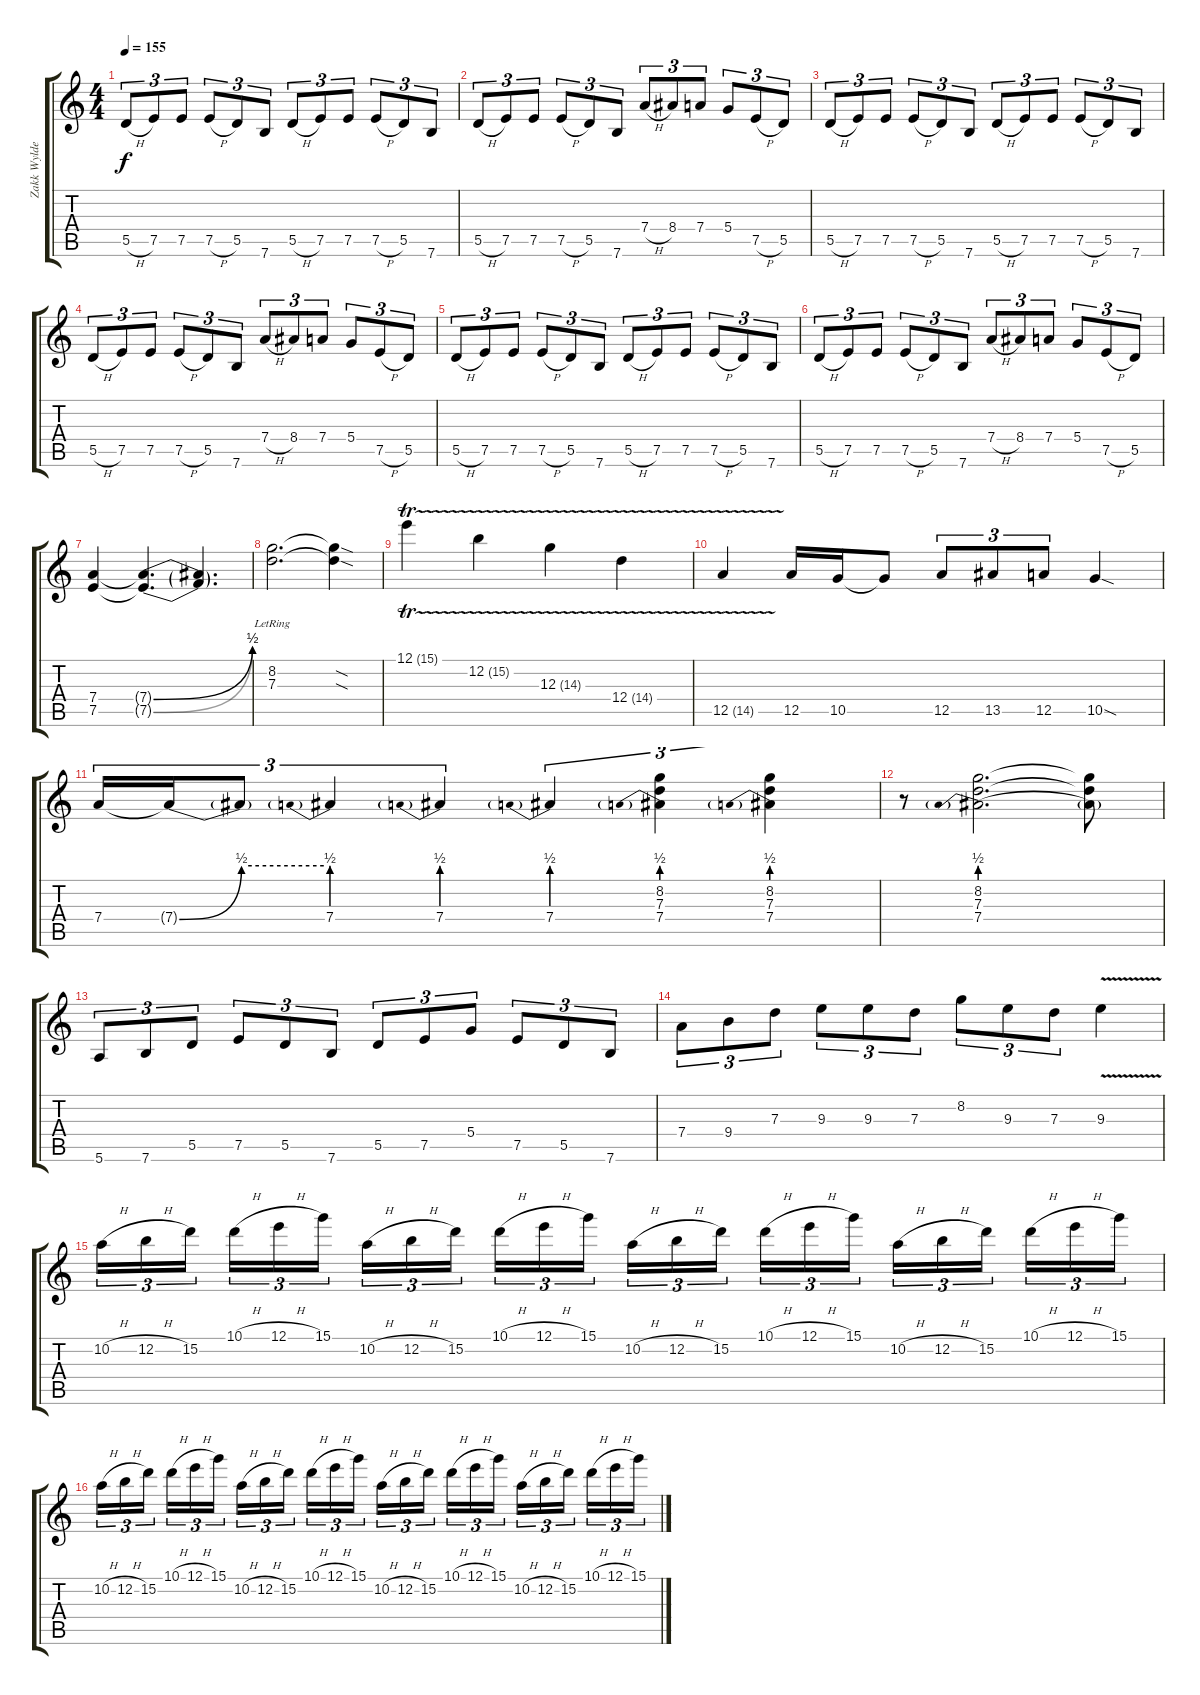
\track ("Zakk Wylde Guitar 1" "Zakk Wylde") {instrument distortionguitar}
\staff {score tabs}
\tuning (E4 B3 G3 D3 A2 E2) {hide}
\ts (4 4)
\tempo 155
\clef g2
\ks c
5.5{h}.8{tu (3 2) dy f} 7.5.8{tu (3 2)} 7.5.8{tu (3 2)} 7.5{h}.8{tu (3 2)} 5.5.8{tu (3 2)} 7.6.8{tu (3 2)} 5.5{h}.8{tu (3 2)} 7.5.8{tu (3 2)} 7.5.8{tu (3 2)} 7.5{h}.8{tu (3 2)} 5.5.8{tu (3 2)} 7.6.8{tu (3 2)} |
5.5{h}.8{tu (3 2)} 7.5.8{tu (3 2)} 7.5.8{tu (3 2)} 7.5{h}.8{tu (3 2)} 5.5.8{tu (3 2)} 7.6.8{tu (3 2)} 7.4{h}.8{tu (3 2)} 8.4.8{tu (3 2)} 7.4.8{tu (3 2)} 5.4.8{tu (3 2)} 7.5{h}.8{tu (3 2)} 5.5.8{tu (3 2)} |
5.5{h}.8{tu (3 2)} 7.5.8{tu (3 2)} 7.5.8{tu (3 2)} 7.5{h}.8{tu (3 2)} 5.5.8{tu (3 2)} 7.6.8{tu (3 2)} 5.5{h}.8{tu (3 2)} 7.5.8{tu (3 2)} 7.5.8{tu (3 2)} 7.5{h}.8{tu (3 2)} 5.5.8{tu (3 2)} 7.6.8{tu (3 2)} |
5.5{h}.8{tu (3 2)} 7.5.8{tu (3 2)} 7.5.8{tu (3 2)} 7.5{h}.8{tu (3 2)} 5.5.8{tu (3 2)} 7.6.8{tu (3 2)} 7.4{h}.8{tu (3 2)} 8.4.8{tu (3 2)} 7.4.8{tu (3 2)} 5.4.8{tu (3 2)} 7.5{h}.8{tu (3 2)} 5.5.8{tu (3 2)} |
5.5{h}.8{tu (3 2)} 7.5.8{tu (3 2)} 7.5.8{tu (3 2)} 7.5{h}.8{tu (3 2)} 5.5.8{tu (3 2)} 7.6.8{tu (3 2)} 5.5{h}.8{tu (3 2)} 7.5.8{tu (3 2)} 7.5.8{tu (3 2)} 7.5{h}.8{tu (3 2)} 5.5.8{tu (3 2)} 7.6.8{tu (3 2)} |
5.5{h}.8{tu (3 2)} 7.5.8{tu (3 2)} 7.5.8{tu (3 2)} 7.5{h}.8{tu (3 2)} 5.5.8{tu (3 2)} 7.6.8{tu (3 2)} 7.4{h}.8{tu (3 2)} 8.4.8{tu (3 2)} 7.4.8{tu (3 2)} 5.4.8{tu (3 2)} 7.5{h}.8{tu (3 2)} 5.5.8{tu (3 2)} |
(7.4 7.5).4 (7.4{be (bend 0 0 60 2) t} 7.5{be (bend 0 0 60 2) t}).4{d} (7.4{t} 7.5{t}).4{d} |
(8.2{lr} 7.3{lr}).2{d} (8.2{sod t} 7.3{sod t}).4 |
12.1{tr (15 32)}.4 12.2{tr (15 32)}.4 12.3{tr (14 32)}.4 12.4{tr (14 32)}.4 |
12.5{tr (14 32)}.4 12.5.16 10.5.16 10.5{t}.8 12.5.8{tu (3 2)} 13.5.8{tu (3 2)} 12.5.8{tu (3 2)} 10.5{sod}.4 |
7.4.16{tu (3 2)} 7.4{be (bend 0 0 60 2) t}.16{tu (3 2)} 7.4{be (hold 0 2 60 2) t}.8{tu (3 2)} 7.4{be (prebend 0 2 60 2)}.4{tu (3 2)} 7.4{be (prebend 0 2 60 2)}.4{tu (3 2)} 7.4{be (prebend 0 2 60 2)}.4{tu (3 2)} (8.2 7.3 7.4{be (prebend 0 2 60 2)}).4{tu (3 2)} (8.2 7.3 7.4{be (prebend 0 2 60 2)}).4{tu (3 2)} |
r.8 (8.2 7.3 7.4{be (prebend 0 2 60 2)}).2{d} (8.2{t} 7.3{t} 7.4{t}).8 |
5.6.8{tu (3 2)} 7.6.8{tu (3 2)} 5.5.8{tu (3 2)} 7.5.8{tu (3 2)} 5.5.8{tu (3 2)} 7.6.8{tu (3 2)} 5.5.8{tu (3 2)} 7.5.8{tu (3 2)} 5.4.8{tu (3 2)} 7.5.8{tu (3 2)} 5.5.8{tu (3 2)} 7.6.8{tu (3 2)} |
7.4.8{tu (3 2)} 9.4.8{tu (3 2)} 7.3.8{tu (3 2)} 9.3.8{tu (3 2)} 9.3.8{tu (3 2)} 7.3.8{tu (3 2)} 8.2.8{tu (3 2)} 9.3.8{tu (3 2)} 7.3.8{tu (3 2)} 9.3{v}.4 |
10.2{h}.16{tu (3 2)} 12.2{h}.16{tu (3 2)} 15.2.16{tu (3 2) beam splitsecondary} 10.1{h}.16{tu (3 2)} 12.1{h}.16{tu (3 2)} 15.1.16{tu (3 2)} 10.2{h}.16{tu (3 2)} 12.2{h}.16{tu (3 2)} 15.2.16{tu (3 2) beam splitsecondary} 10.1{h}.16{tu (3 2)} 12.1{h}.16{tu (3 2)} 15.1.16{tu (3 2)} 10.2{h}.16{tu (3 2)} 12.2{h}.16{tu (3 2)} 15.2.16{tu (3 2) beam splitsecondary} 10.1{h}.16{tu (3 2)} 12.1{h}.16{tu (3 2)} 15.1.16{tu (3 2)} 10.2{h}.16{tu (3 2)} 12.2{h}.16{tu (3 2)} 15.2.16{tu (3 2) beam splitsecondary} 10.1{h}.16{tu (3 2)} 12.1{h}.16{tu (3 2)} 15.1.16{tu (3 2)} |
10.2{h}.16{tu (3 2)} 12.2{h}.16{tu (3 2)} 15.2.16{tu (3 2) beam splitsecondary} 10.1{h}.16{tu (3 2)} 12.1{h}.16{tu (3 2)} 15.1.16{tu (3 2)} 10.2{h}.16{tu (3 2)} 12.2{h}.16{tu (3 2)} 15.2.16{tu (3 2) beam splitsecondary} 10.1{h}.16{tu (3 2)} 12.1{h}.16{tu (3 2)} 15.1.16{tu (3 2)} 10.2{h}.16{tu (3 2)} 12.2{h}.16{tu (3 2)} 15.2.16{tu (3 2) beam splitsecondary} 10.1{h}.16{tu (3 2)} 12.1{h}.16{tu (3 2)} 15.1.16{tu (3 2)} 10.2{h}.16{tu (3 2)} 12.2{h}.16{tu (3 2)} 15.2.16{tu (3 2) beam splitsecondary} 10.1{h}.16{tu (3 2)} 12.1{h}.16{tu (3 2)} 15.1.16{tu (3 2)}
